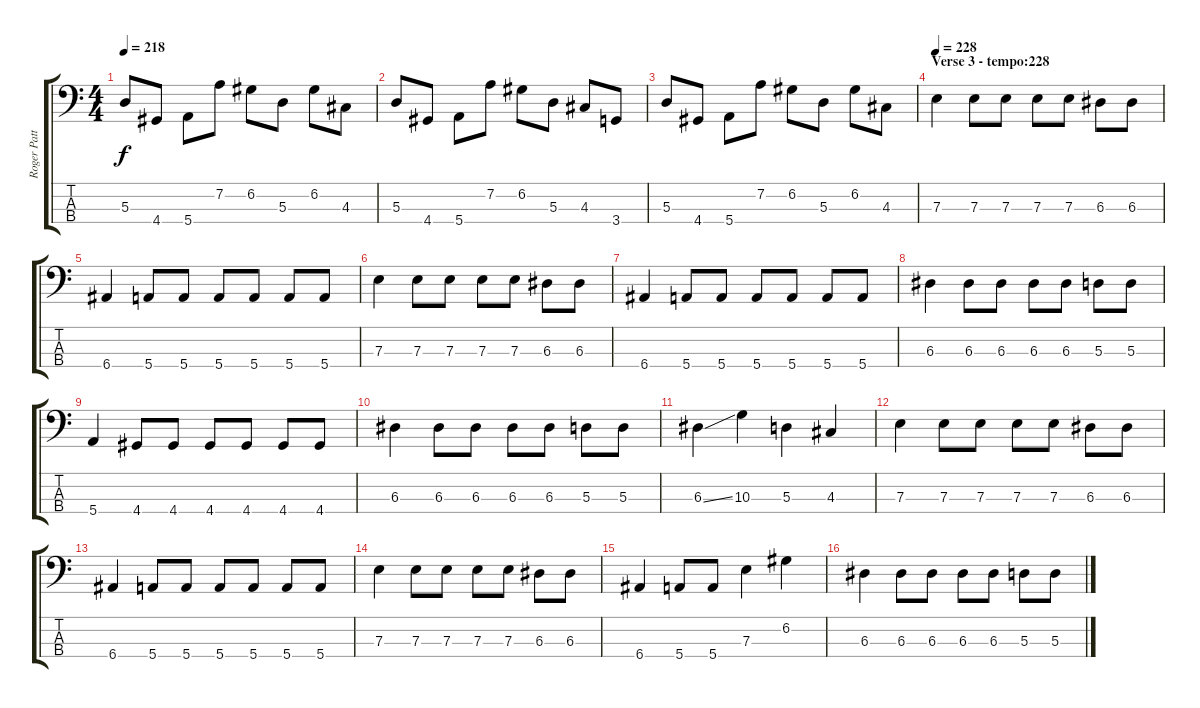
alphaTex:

\track ("Roger Patterson" "Roger Patt") {instrument electricbassfinger}
\staff {score tabs}
\tuning (G2 D2 A1 E1) {hide}
\ts (4 4)
\tempo 218
\clef f4
\ks c
5.3.8{dy f} 4.4.8 5.4.8 7.2.8 6.2.8 5.3.8 6.2.8 4.3.8 |
5.3.8 4.4.8 5.4.8 7.2.8 6.2.8 5.3.8 4.3.8 3.4.8 |
5.3.8 4.4.8 5.4.8 7.2.8 6.2.8 5.3.8 6.2.8 4.3.8 |
\section ("" "Verse 3 - tempo:228")
\tempo 228
7.3.4 7.3.8 7.3.8 7.3.8 7.3.8 6.3.8 6.3.8 |
6.4.4 5.4.8 5.4.8 5.4.8 5.4.8 5.4.8 5.4.8 |
7.3.4 7.3.8 7.3.8 7.3.8 7.3.8 6.3.8 6.3.8 |
6.4.4 5.4.8 5.4.8 5.4.8 5.4.8 5.4.8 5.4.8 |
6.3.4 6.3.8 6.3.8 6.3.8 6.3.8 5.3.8 5.3.8 |
5.4.4 4.4.8 4.4.8 4.4.8 4.4.8 4.4.8 4.4.8 |
6.3.4 6.3.8 6.3.8 6.3.8 6.3.8 5.3.8 5.3.8 |
6.3{ss}.4 10.3.4 5.3.4 4.3.4 |
7.3.4 7.3.8 7.3.8 7.3.8 7.3.8 6.3.8 6.3.8 |
6.4.4 5.4.8 5.4.8 5.4.8 5.4.8 5.4.8 5.4.8 |
7.3.4 7.3.8 7.3.8 7.3.8 7.3.8 6.3.8 6.3.8 |
6.4.4 5.4.8 5.4.8 7.3.4 6.2.4 |
6.3.4 6.3.8 6.3.8 6.3.8 6.3.8 5.3.8 5.3.8
